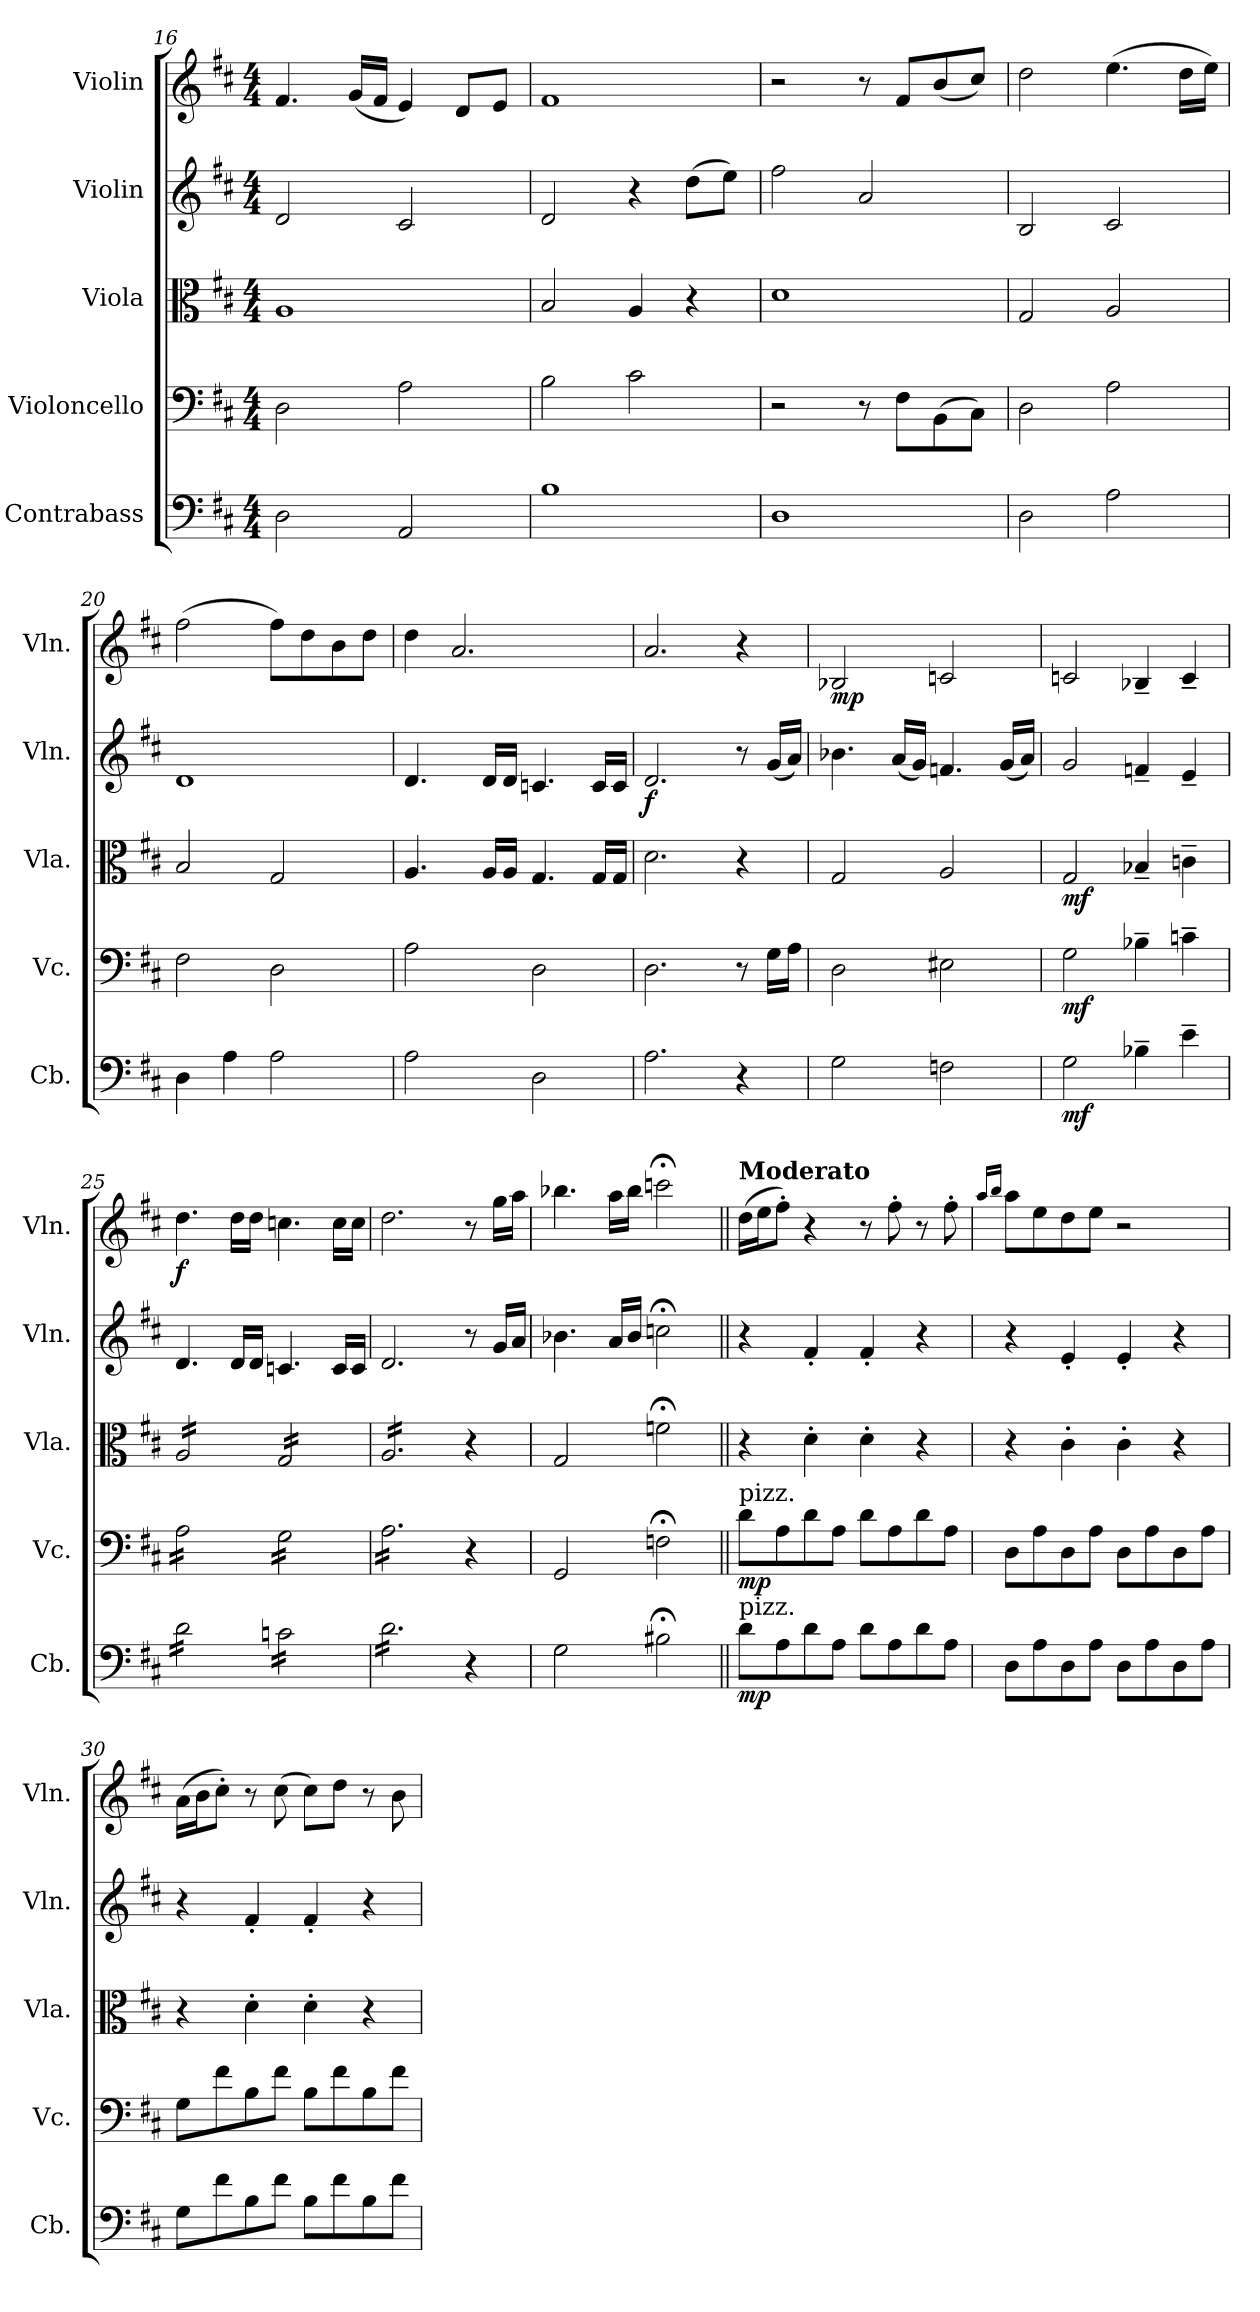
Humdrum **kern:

**kern	**dynam	**kern	**dynam	**kern	**dynam	**kern	**dynam	**kern	**dynam
*part5	*part5	*part4	*part4	*part3	*part3	*part2	*part2	*part1	*part1
*staff5	*staff5	*staff4	*staff4	*staff3	*staff3	*staff2	*staff2	*staff1	*staff1
*I"Contrabass	*	*I"Violoncello	*	*I"Viola	*	*I"Violin	*	*I"Violin	*
*I'Cb.	*	*I'Vc.	*	*I'Vla.	*	*I'Vln.	*	*I'Vln.	*
*clefF4	*	*clefF4	*	*clefC3	*	*clefG2	*	*clefG2	*
*ITrd7c12	*	*	*	*	*	*	*	*	*
*k[f#c#]	*	*k[f#c#]	*	*k[f#c#]	*	*k[f#c#]	*	*k[f#c#]	*
*M4/4	*	*M4/4	*	*M4/4	*	*M4/4	*	*M4/4	*
=16	=16	=16	=16	=16	=16	=16	=16	=16	=16
2DD\	.	2D\	.	1A	.	2d/	.	4.f#/	.
.	.	.	.	.	.	.	.	(<16g/LL	.
.	.	.	.	.	.	.	.	16f#/JJ	.
2AAA/	.	2A\	.	.	.	2c#/	.	4e/)	.
.	.	.	.	.	.	.	.	8d/L	.
.	.	.	.	.	.	.	.	8e/J	.
=17	=17	=17	=17	=17	=17	=17	=17	=17	=17
1BB	.	2B\	.	2B/	.	2d/	.	1f#	.
.	.	2c#\	.	4A/	.	4r	.	.	.
.	.	.	.	4r	.	(>8dd\L	.	.	.
.	.	.	.	.	.	8ee\J)	.	.	.
=18	=18	=18	=18	=18	=18	=18	=18	=18	=18
1DD	.	2r	.	1d	.	2ff#\	.	2r	.
.	.	8r	.	.	.	2a/	.	8r	.
.	.	8F#\L	.	.	.	.	.	8f#/L	.
.	.	(>8BB\	.	.	.	.	.	(<8b/	.
.	.	8C#\J)	.	.	.	.	.	8cc#/J)	.
=19	=19	=19	=19	=19	=19	=19	=19	=19	=19
2DD\	.	2D\	.	2G/	.	2B/	.	2dd\	.
2AA\	.	2A\	.	2A/	.	2c#/	.	(>4.ee\	.
.	.	.	.	.	.	.	.	16dd\LL	.
.	.	.	.	.	.	.	.	16ee\JJ)	.
=20	=20	=20	=20	=20	=20	=20	=20	=20	=20
4DD\	.	2F#\	.	2B/	.	1d	.	(>2ff#\	.
4AA\	.	.	.	.	.	.	.	.	.
2AA\	.	2D\	.	2G/	.	.	.	8ff#\L)	.
.	.	.	.	.	.	.	.	8dd\	.
.	.	.	.	.	.	.	.	8b\	.
.	.	.	.	.	.	.	.	8dd\J	.
=21	=21	=21	=21	=21	=21	=21	=21	=21	=21
2AA\	.	2A\	.	4.A/	.	4.d/	.	4dd\	.
.	.	.	.	.	.	.	.	2.a/	.
.	.	.	.	16A/LL	.	16d/LL	.	.	.
.	.	.	.	16A/JJ	.	16d/JJ	.	.	.
2DD\	.	2D\	.	4.G/	.	4.cn/	.	.	.
.	.	.	.	16G/LL	.	16c/LL	.	.	.
.	.	.	.	16G/JJ	.	16c/JJ	.	.	.
!!LO:LB:g=z
=22	=22	=22	=22	=22	=22	=22	=22	=22	=22
!	!	!	!	!	!	!	!LO:DY:b	!	!
2.AA\	.	2.D\	.	2.d\	.	2.d/	f	2.a/	.
4r	.	8r	.	4r	.	8r	.	4r	.
.	.	16G\LL	.	.	.	(<16g/LL	.	.	.
.	.	16A\JJ	.	.	.	16a/JJ)	.	.	.
=23	=23	=23	=23	=23	=23	=23	=23	=23	=23
!	!	!	!	!	!	!	!	!	!LO:DY:b
2GG\	.	2D\	.	2G/	.	4.b-X\	.	2B-X/	mp
.	.	.	.	.	.	(<16a/LL	.	.	.
.	.	.	.	.	.	16g/JJ)	.	.	.
2FFn\	.	2E#X\	.	2A/	.	4.fn/	.	2cn/	.
.	.	.	.	.	.	(<16g/LL	.	.	.
.	.	.	.	.	.	16a/JJ)	.	.	.
=24	=24	=24	=24	=24	=24	=24	=24	=24	=24
!	!LO:DY:b	!	!LO:DY:b	!	!LO:DY:b	!	!	!	!
2GG\	mf	2G\	mf	2G/	mf	2g/	.	2cn/	.
4BB-X~\	.	4B-X~\	.	4B-X~/	.	4fn~/	.	4B-X~/	.
4E~\	.	4cn~\	.	4cn~\	.	4e~/	.	4c~/	.
=25	=25	=25	=25	=25	=25	=25	=25	=25	=25
!	!	!	!	!	!	!	!	!	!LO:DY:b
*tremolo	*	*	*	*	*	*	*	*	*
*	*	*tremolo	*	*	*	*	*	*	*
*	*	*	*	*tremolo	*	*	*	*	*
16D\LL	.	16A\LL	.	16A/LL	.	4.d/	.	4.dd\	f
16D\	.	16A\	.	16A/	.	.	.	.	.
16D\	.	16A\	.	16A/	.	.	.	.	.
16D\	.	16A\	.	16A/	.	.	.	.	.
16D\	.	16A\	.	16A/	.	.	.	.	.
16D\	.	16A\	.	16A/	.	.	.	.	.
16D\	.	16A\	.	16A/	.	16d/LL	.	16dd\LL	.
16D\JJ	.	16A\JJ	.	16A/JJ	.	16d/JJ	.	16dd\JJ	.
16Cn\LL	.	16G\LL	.	16G/LL	.	4.cn/	.	4.ccn\	.
16Cn\	.	16G\	.	16G/	.	.	.	.	.
16Cn\	.	16G\	.	16G/	.	.	.	.	.
16Cn\	.	16G\	.	16G/	.	.	.	.	.
16Cn\	.	16G\	.	16G/	.	.	.	.	.
16Cn\	.	16G\	.	16G/	.	.	.	.	.
16Cn\	.	16G\	.	16G/	.	16c/LL	.	16cc\LL	.
16Cn\JJ	.	16G\JJ	.	16G/JJ	.	16c/JJ	.	16cc\JJ	.
=26	=26	=26	=26	=26	=26	=26	=26	=26	=26
16D\LL	.	16A\LL	.	16A/LL	.	2.d/	.	2.dd\	.
16D\	.	16A\	.	16A/	.	.	.	.	.
16D\	.	16A\	.	16A/	.	.	.	.	.
16D\	.	16A\	.	16A/	.	.	.	.	.
16D\	.	16A\	.	16A/	.	.	.	.	.
16D\	.	16A\	.	16A/	.	.	.	.	.
16D\	.	16A\	.	16A/	.	.	.	.	.
16D\	.	16A\	.	16A/	.	.	.	.	.
16D\	.	16A\	.	16A/	.	.	.	.	.
16D\	.	16A\	.	16A/	.	.	.	.	.
16D\	.	16A\	.	16A/	.	.	.	.	.
16D\JJ	.	16A\JJ	.	16A/JJ	.	.	.	.	.
*	*	*	*	*Xtremolo	*	*	*	*	*
*	*	*Xtremolo	*	*	*	*	*	*	*
*Xtremolo	*	*	*	*	*	*	*	*	*
4r	.	4r	.	4r	.	8r	.	8r	.
.	.	.	.	.	.	16g/LL	.	16gg\LL	.
.	.	.	.	.	.	16a/JJ	.	16aa\JJ	.
=27	=27	=27	=27	=27	=27	=27	=27	=27	=27
2GG\	.	2GG/	.	2G/	.	4.b-X\	.	4.bb-X\	.
.	.	.	.	.	.	16a/LL	.	16aa\LL	.
.	.	.	.	.	.	16b-/JJ	.	16bb-\JJ	.
2BB#X;<\	.	2Fn;<\	.	2fn;<\	.	2ccn;<\	.	2cccn;<\	.
!!LO:PB:g=z
=28||	=28||	=28||	=28||	=28||	=28||	=28||	=28||	=28||	=28||
*	*	*	*	*	*	*	*	*MM104	*
!	!	!	!	!	!	!	!	!LO:TX:a:B:t=Moderato	!
!	!	!LO:TX:a:t=pizz.	!	!	!	!	!	!	!
!LO:TX:a:t=pizz.	!	!	!	!	!	!	!	!	!
!	!LO:DY:b	!	!LO:DY:b	!	!	!	!	!	!
8D\L	mp	8d\L	mp	4r	.	4r	.	(>16dd\LL	.
.	.	.	.	.	.	.	.	16ee\J	.
8AA\	.	8A\	.	.	.	.	.	8ff#'\J)	.
8D\	.	8d\	.	4d'\	.	4f#'/	.	4r	.
8AA\J	.	8A\J	.	.	.	.	.	.	.
8D\L	.	8d\L	.	4d'\	.	4f#'/	.	8r	.
8AA\	.	8A\	.	.	.	.	.	8ff#'\	.
8D\	.	8d\	.	4r	.	4r	.	8r	.
8AA\J	.	8A\J	.	.	.	.	.	8ff#'\	.
=29	=29	=29	=29	=29	=29	=29	=29	=29	=29
.	.	.	.	.	.	.	.	16qaa/LL	.
.	.	.	.	.	.	.	.	16qbb/JJ	.
8DD\L	.	8D\L	.	4r	.	4r	.	8aa\L	.
8AA\	.	8A\	.	.	.	.	.	8ee\	.
8DD\	.	8D\	.	4c#'\	.	4e'/	.	8dd\	.
8AA\J	.	8A\J	.	.	.	.	.	8ee\J	.
8DD\L	.	8D\L	.	4c#'\	.	4e'/	.	2r	.
8AA\	.	8A\	.	.	.	.	.	.	.
8DD\	.	8D\	.	4r	.	4r	.	.	.
8AA\J	.	8A\J	.	.	.	.	.	.	.
=30	=30	=30	=30	=30	=30	=30	=30	=30	=30
8GG\L	.	8G\L	.	4r	.	4r	.	(>16a\LL	.
.	.	.	.	.	.	.	.	16b\J	.
8F#\	.	8f#\	.	.	.	.	.	8cc#'\J)	.
8BB\	.	8B\	.	4d'\	.	4f#'/	.	8r	.
8F#\J	.	8f#\J	.	.	.	.	.	(>8cc#\	.
8BB\L	.	8B\L	.	4d'\	.	4f#'/	.	8cc#\L)	.
8F#\	.	8f#\	.	.	.	.	.	8dd\J	.
8BB\	.	8B\	.	4r	.	4r	.	8r	.
8F#\J	.	8f#\J	.	.	.	.	.	8b\	.
=	=	=	=	=	=	=	=	=	=
*-	*-	*-	*-	*-	*-	*-	*-	*-	*-
